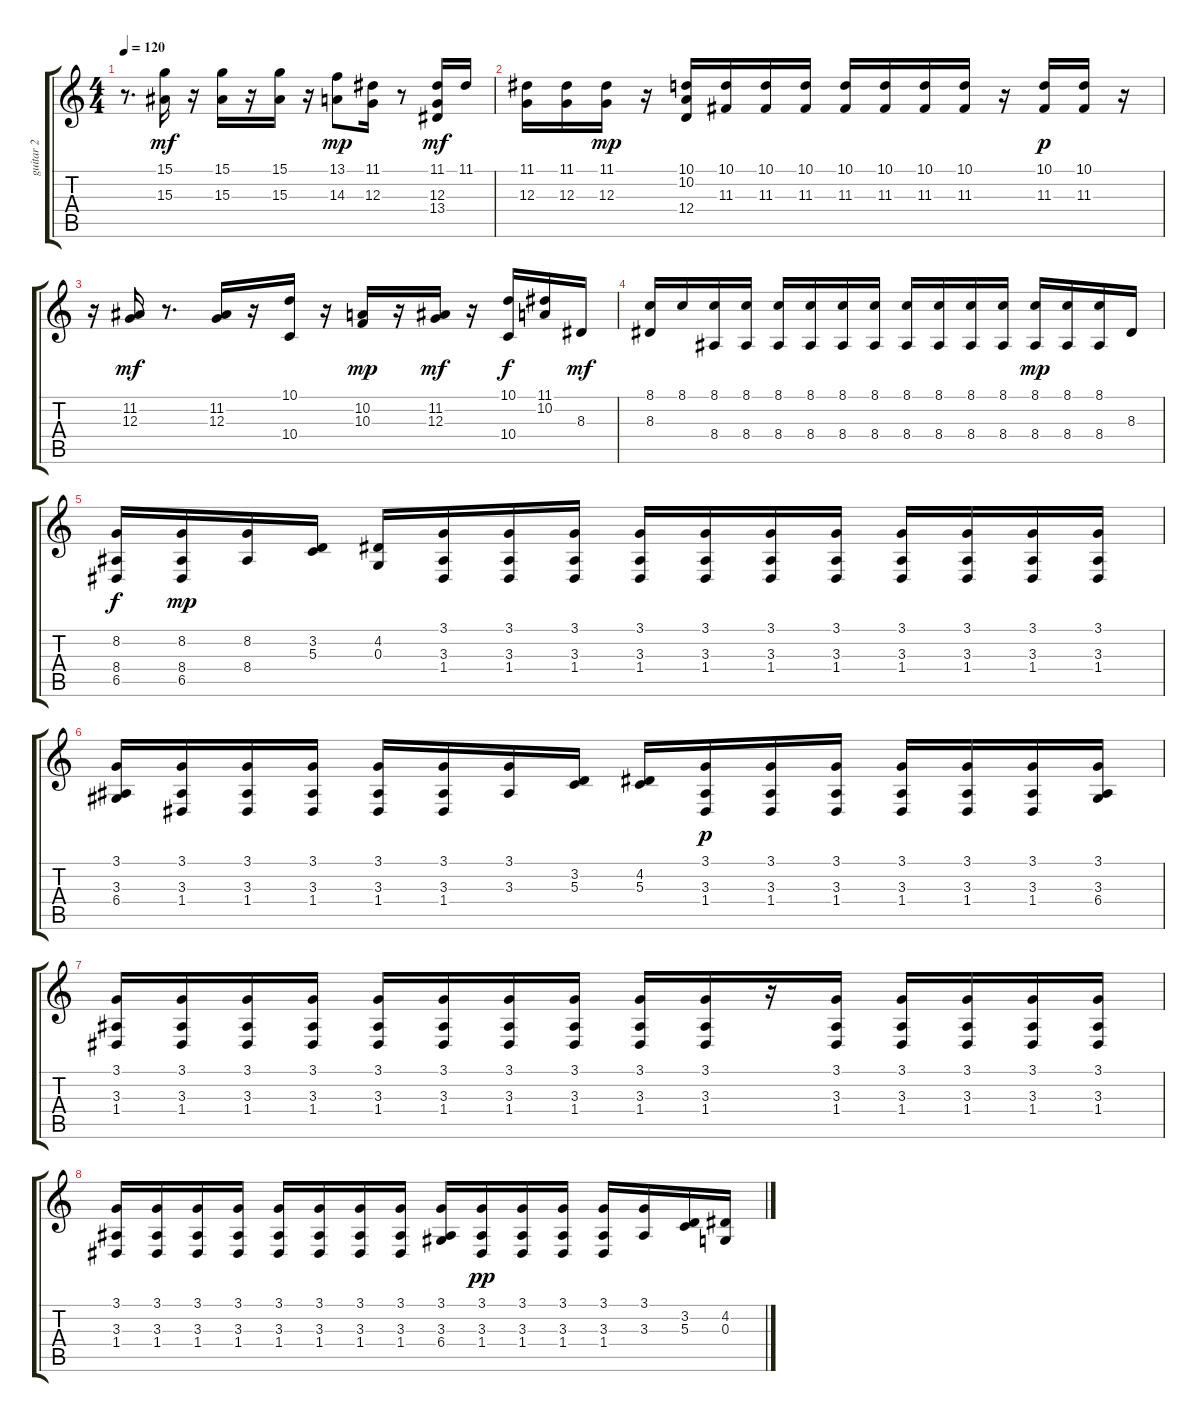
\track ("guitar 2" "guitar 2") {instrument acousticgrandpiano}
\staff {score tabs}
\tuning (E4 B3 G3 D3 A2 E2) {hide}
\ts (4 4)
\tempo 120
\clef g2
\ks c
r.8{d dy mf} (15.1 15.3).16 r.16 (15.1 15.3).16 r.16 (15.1 15.3).16 r.16 (13.1 14.3).8{dy mp} (11.1 12.3).16 r.8 (11.1 12.3 13.4).16{dy mf} 11.1.16 |
(11.1 12.3).16 (11.1 12.3).16 (11.1 12.3).16{dy mp} r.16 (10.1 10.2 12.4).16 (10.1 11.3).16 (10.1 11.3).16 (10.1 11.3).16 (10.1 11.3).16 (10.1 11.3).16 (10.1 11.3).16 (10.1 11.3).16 r.16 (10.1 11.3).16{dy p} (10.1 11.3).16 r.16 |
r.16 (11.2 12.3).16{dy mf} r.8{d} (11.2 12.3).16 r.16 (10.1 10.4).16 r.16 (10.2 10.3).16{dy mp} r.16 (11.2 12.3).16{dy mf} r.16 (10.1 10.4).16{dy f} (11.1 10.2).16 8.3.16{dy mf} |
(8.1 8.3).16 8.1.16 (8.1 8.4).16 (8.1 8.4).16 (8.1 8.4).16 (8.1 8.4).16 (8.1 8.4).16 (8.1 8.4).16 (8.1 8.4).16 (8.1 8.4).16 (8.1 8.4).16 (8.1 8.4).16 (8.1 8.4).16{dy mp} (8.1 8.4).16 (8.1 8.4).16 8.3.16 |
(8.2 8.4 6.5).16{dy f} (8.2 8.4 6.5).16{dy mp} (8.2 8.4).16 (3.2 5.3).16 (4.2 0.3).16 (3.1 3.3 1.4).16 (3.1 3.3 1.4).16 (3.1 3.3 1.4).16 (3.1 3.3 1.4).16 (3.1 3.3 1.4).16 (3.1 3.3 1.4).16 (3.1 3.3 1.4).16 (3.1 3.3 1.4).16 (3.1 3.3 1.4).16 (3.1 3.3 1.4).16 (3.1 3.3 1.4).16 |
(3.1 3.3 6.4).16 (3.1 3.3 1.4).16 (3.1 3.3 1.4).16 (3.1 3.3 1.4).16 (3.1 3.3 1.4).16 (3.1 3.3 1.4).16 (3.1 3.3).16 (3.2 5.3).16 (4.2 5.3).16 (3.1 3.3 1.4).16{dy p} (3.1 3.3 1.4).16 (3.1 3.3 1.4).16 (3.1 3.3 1.4).16 (3.1 3.3 1.4).16 (3.1 3.3 1.4).16 (3.1 3.3 6.4).16 |
(3.1 3.3 1.4).16 (3.1 3.3 1.4).16 (3.1 3.3 1.4).16 (3.1 3.3 1.4).16 (3.1 3.3 1.4).16 (3.1 3.3 1.4).16 (3.1 3.3 1.4).16 (3.1 3.3 1.4).16 (3.1 3.3 1.4).16 (3.1 3.3 1.4).16 r.16 (3.1 3.3 1.4).16 (3.1 3.3 1.4).16 (3.1 3.3 1.4).16 (3.1 3.3 1.4).16 (3.1 3.3 1.4).16 |
(3.1 3.3 1.4).16 (3.1 3.3 1.4).16 (3.1 3.3 1.4).16 (3.1 3.3 1.4).16 (3.1 3.3 1.4).16 (3.1 3.3 1.4).16 (3.1 3.3 1.4).16 (3.1 3.3 1.4).16 (3.1 3.3 6.4).16 (3.1 3.3 1.4).16{dy pp} (3.1 3.3 1.4).16 (3.1 3.3 1.4).16 (3.1 3.3 1.4).16 (3.1 3.3).16 (3.2 5.3).16 (4.2 0.3).16
